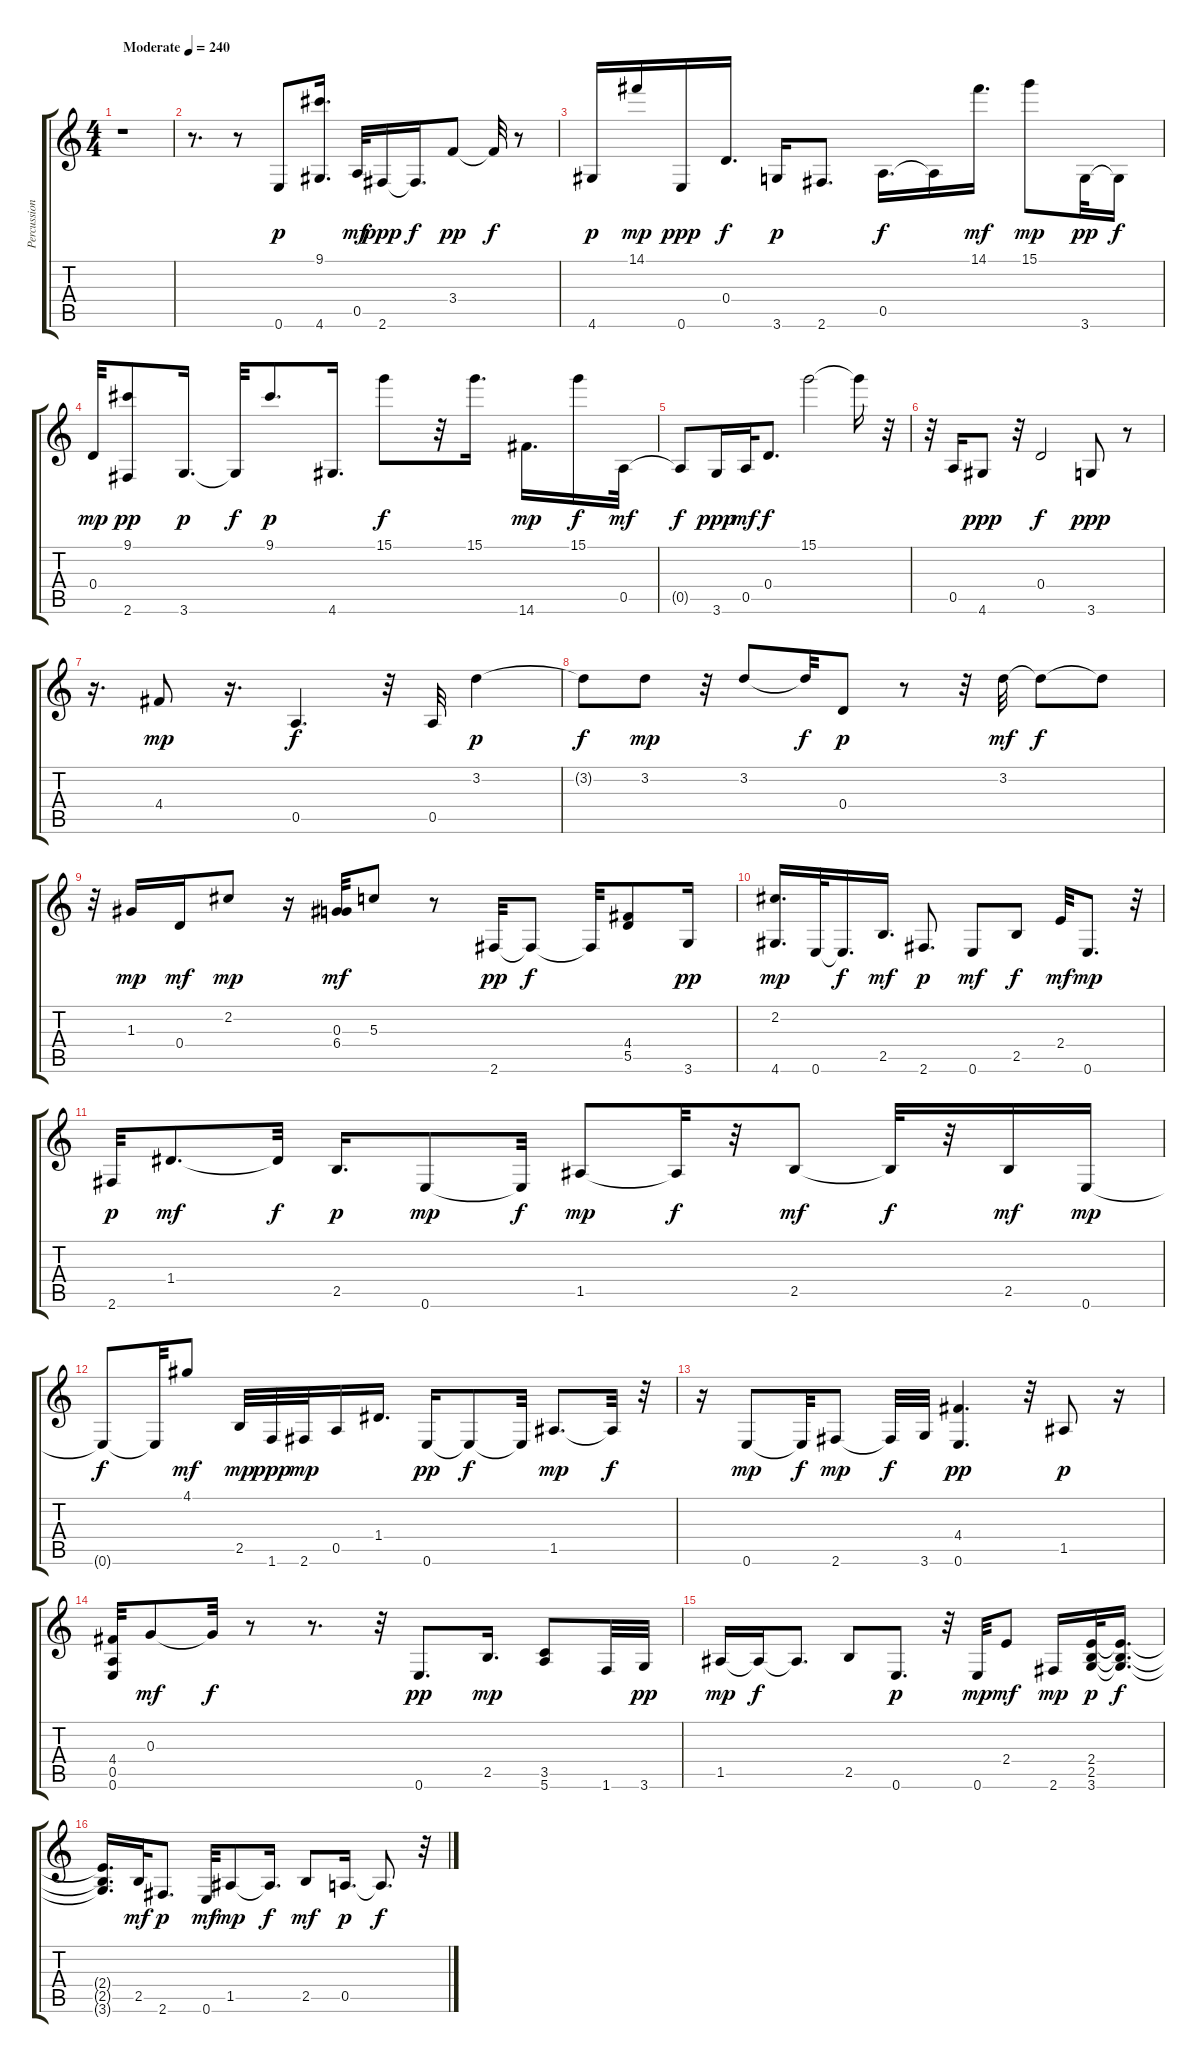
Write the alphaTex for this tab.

\track ("Percussions" "Percussion") {instrument acousticguitarsteel}
\staff {score tabs}
\tuning (E4 B3 G3 D3 A2 E2) {hide}
\ts (4 4)
\tempo (240 "Moderate")
\clef g2
\ks c
r.1{dy p instrument acousticguitarsteel} |
r.8{d} r.8 0.6.8 (9.1 4.6).16{d} 0.5.32{dy mf} 2.6.16{dy ppp} 2.6{t}.16{d dy f} 3.4.8{dy pp} 3.4{t}.32{dy f} r.8 |
4.6.16{dy p} 14.1.16{dy mp} 0.6.16{dy ppp} 0.4.16{d dy f} 3.6.16{dy p} 2.6.8{d} 0.5.16{d dy f} 0.5{t}.16 14.1.16{d dy mf} 15.1.8{dy mp} 3.6.32{dy pp} 3.6{t}.16{dy f} |
0.4.32{dy mp} (9.1 2.6).8{dy pp} 3.6.16{d dy p} 3.6{t}.32{dy f} 9.1.8{d dy p} 4.6.16{d} 15.1.8{dy f} r.32 15.1.16{d} 14.6.16{d dy mp} 15.1.16{dy f} 0.5.32{dy mf} |
0.5{t}.8{dy f} 3.6.16{dy ppp} 0.5.32{dy mf} 0.4.8{d dy f} 15.1.2 15.1{t}.16 r.32 |
r.32 0.5.16 4.6.8{dy ppp} r.32 0.4.2{dy f} 3.6.8{dy ppp} r.8 |
r.16{d} 4.4.8{dy mp} r.16{d} 0.5.4{d dy f} r.32 0.5.32 3.2.4{dy p} |
3.2{t}.8{dy f} 3.2.8{dy mp} r.32 3.2.8 3.2{t}.32{dy f} 0.4.8{dy p} r.8 r.32 3.2.32{dy mf} 3.2{t}.8{dy f} 3.2{t}.8 |
r.32 1.3.16{dy mp} 0.4.16{dy mf} 2.2.8{dy mp} r.16 (0.3 6.4).32{dy mf} 5.3.8 r.8 2.6.32{dy pp} 2.6{t}.8{dy f} 2.6{t}.32 (4.4 5.5).8 3.6.16{dy pp} |
(2.2 4.6).16{d dy mp} 0.6.32 0.6{t}.16{d dy f} 2.5.16{d dy mf} 2.6.8{d dy p} 0.6.8{dy mf} 2.5.8{dy f} 2.4.32{dy mf} 0.6.8{d dy mp} r.32 |
2.6.32{dy p} 1.4.8{d dy mf} 1.4{t}.32{dy f} 2.5.16{d dy p} 0.6.8{dy mp} 0.6{t}.32{dy f} 1.5.8{dy mp} 1.5{t}.32{dy f} r.32 2.5.8{dy mf} 2.5{t}.32{dy f} r.32 2.5.16{dy mf} 0.6.16{dy mp} |
0.6{t}.8{dy f} 0.6{t}.32 4.1.8{dy mf} 2.5.32{dy mp} 1.6.32{dy ppp} 2.6.32{dy mp} 0.5.16 1.4.16{d} 0.6.16{dy pp} 0.6{t}.8{dy f} 0.6{t}.32 1.5.8{d dy mp} 1.5{t}.32{dy f} r.32 |
r.16 0.6.8{dy mp} 0.6{t}.32{dy f} 2.6.8{dy mp} 2.6{t}.32{dy f} 3.6.32 (4.4 0.6).4{d dy pp} r.32 1.5.8{dy p} r.16 |
(4.4 0.5 0.6).32 0.3.8{dy mf} 0.3{t}.32{dy f} r.8 r.8{d} r.32 0.6.8{d dy pp} 2.5.16{d dy mp} (3.5 5.6).8 1.6.32 3.6.32{dy pp} |
1.5.16{dy mp} 1.5{t}.16{dy f} 1.5{t}.8{d} 2.5.8 0.6.8{d dy p} r.32 0.6.32{dy mp} 2.4.8{dy mf} 2.6.16{dy mp} (2.4 2.5 3.6).32{dy p} (2.4{t} 2.5{t} 3.6{t}).16{d dy f} |
(2.4{t} 2.5{t} 3.6{t}).16{d} 2.5.32{dy mf} 2.6.8{d dy p} 0.6.32{dy mf} 1.5.8{dy mp} 1.5{t}.16{d dy f} 2.5.8{dy mf} 0.5.16{d dy p} 0.5{t}.8{d dy f} r.32
